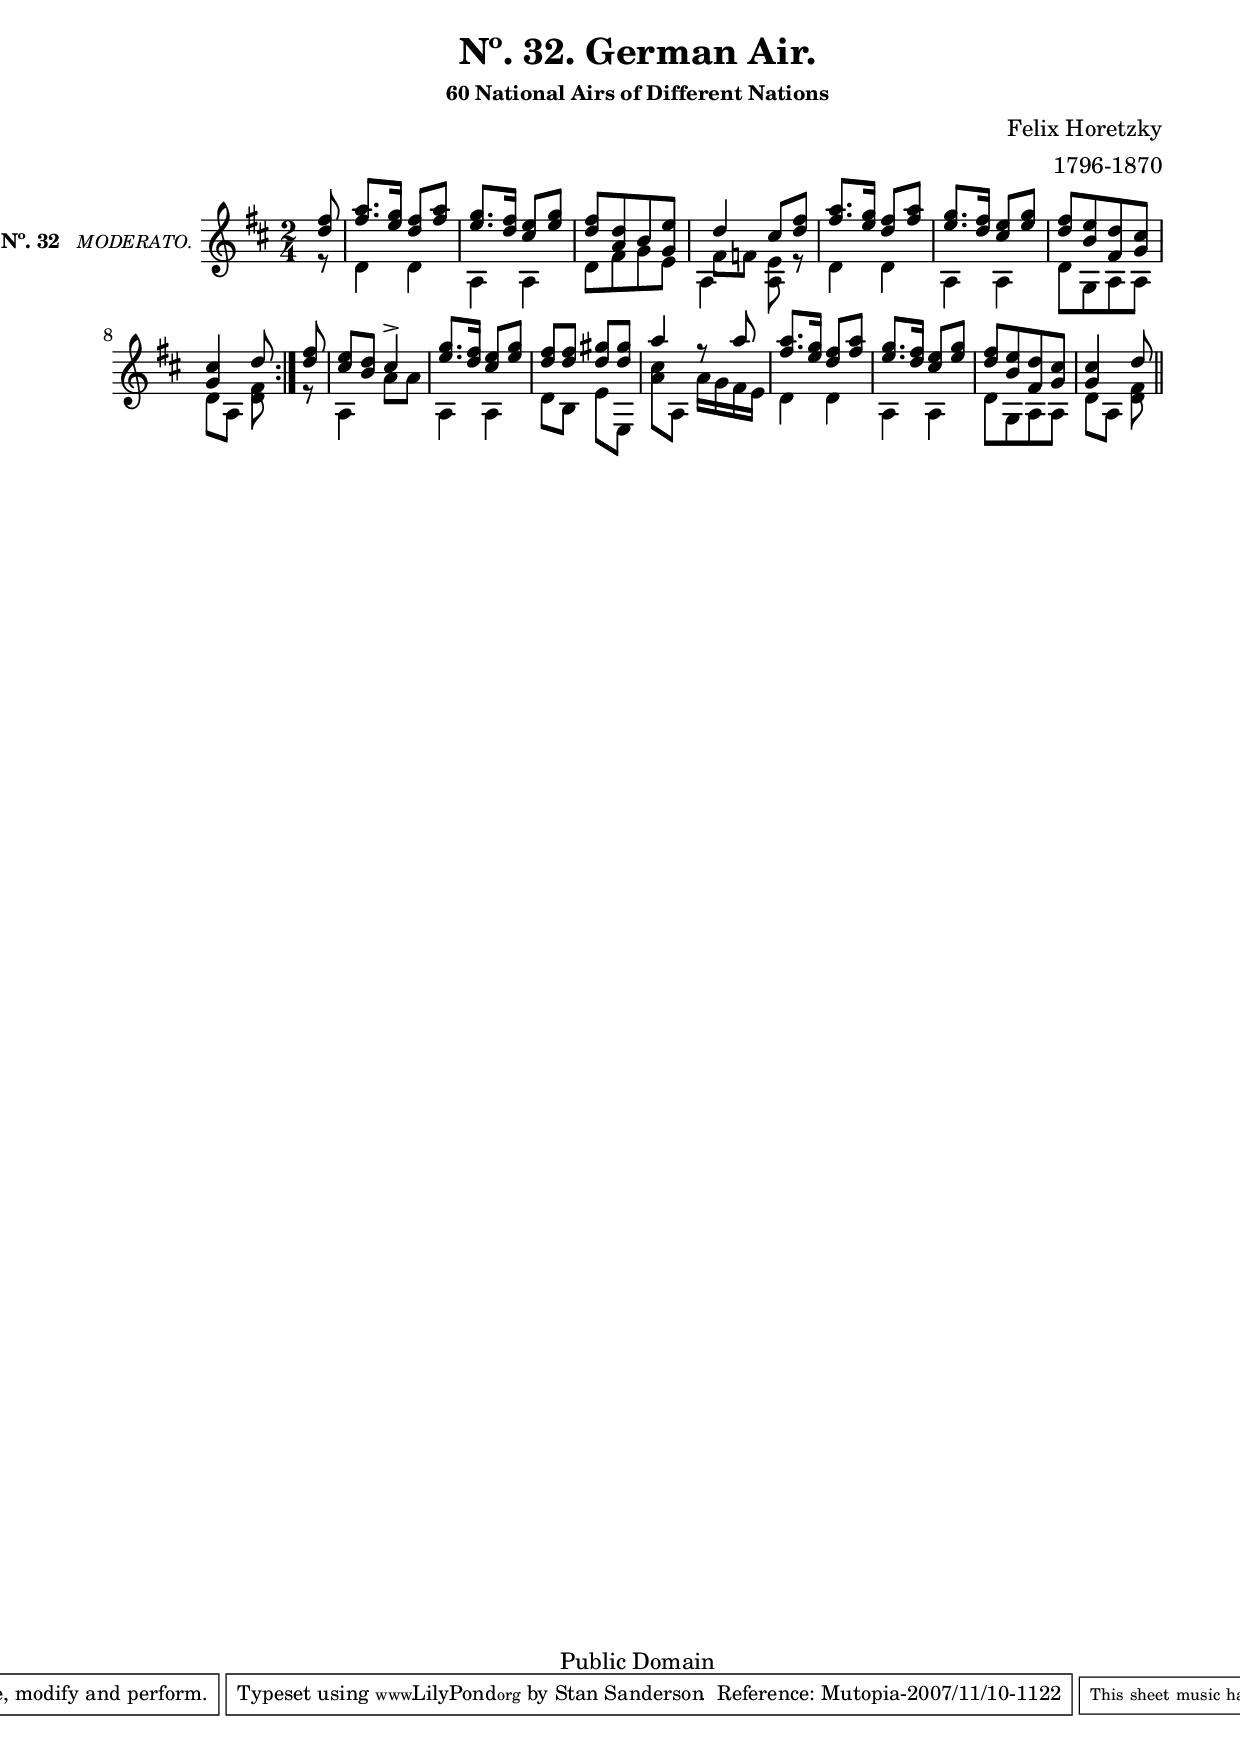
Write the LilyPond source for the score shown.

% Entered on Nov 8, 2007
\version "2.11.34"
%#(set-global-staff-size 17) 

\paper {
%	#(set-paper-size "a4")
%	#(set-paper-size "letter")
	left-margin = 0.75 \in
	line-width = 7.0 \in
	between-system-padding = #2.0
	between-system-space = #2.0
	ragged-last-bottom = ##t 
	ragged-bottom = ##f
}

\header {
	title = "Nº. 32. German Air."
	subtitle = ""
	subsubtitle = "60 National Airs of Different Nations"
	composer = \markup{\column \right-align 
	{\line {Felix Horetzky} 1796-1870}}
	meter = ""
% MUTOPIA
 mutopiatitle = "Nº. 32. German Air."
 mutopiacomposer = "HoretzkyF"
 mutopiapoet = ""
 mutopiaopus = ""
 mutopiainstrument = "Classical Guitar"
 date = "unk"
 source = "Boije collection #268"
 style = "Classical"
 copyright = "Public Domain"
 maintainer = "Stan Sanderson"
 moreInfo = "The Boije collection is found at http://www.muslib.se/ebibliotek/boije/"
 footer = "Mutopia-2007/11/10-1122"
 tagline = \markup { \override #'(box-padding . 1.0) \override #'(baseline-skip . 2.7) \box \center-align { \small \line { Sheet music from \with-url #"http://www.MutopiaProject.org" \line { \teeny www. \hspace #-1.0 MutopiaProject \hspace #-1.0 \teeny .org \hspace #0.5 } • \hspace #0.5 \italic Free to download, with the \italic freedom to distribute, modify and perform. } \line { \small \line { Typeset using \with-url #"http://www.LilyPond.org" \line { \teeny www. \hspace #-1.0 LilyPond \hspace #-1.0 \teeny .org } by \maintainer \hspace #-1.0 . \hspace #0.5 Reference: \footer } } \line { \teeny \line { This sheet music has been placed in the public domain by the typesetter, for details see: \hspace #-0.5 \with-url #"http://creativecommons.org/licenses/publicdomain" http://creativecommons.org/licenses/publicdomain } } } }
}

%%%%%%%%%%%%%%%%%%%%%%%%%%%%%%%%%%%%
%%
%% Source & comments
%%	
%%  	Felix Horetzky was born in Horyszów Ruski, Poland, January 1, 1796.
%%	Little is known about he came to the guitar. He traveled to Vienna
%%	to study under master guitarrist, Mauro Giuliani. He traveled
%%  	extensively in Europe as a concert performer and teacher. He wrote
%%  	between 100 and 150 pieces for the guitar. He died in Edinburgh
%%  	on October 6, 1870.
%%
%%	This piece is from #268, "60 National Airs of Different Nations",
%%	in the Boije collection and is in the public domain.
%%	
%%	<http://www.muslib.se/ebibliotek/boije/>
%%	Publisher: Chappell (London), no date given.
%%
%%	Carl Boije (1849-1923) was an amateur guitarist whose vast collection
%%	was donated to the State Library of Sweden after his death.
%%
%%	The dynamic markings for the most part follow the original score; obvious
%%	notation errors have been corrected.
%%
%%%%%%%%%%%%%%%%%%%%%%%%%%%%%%%%%%%%

\include "english.ly"

%%%% shortcuts

dol = \markup { \smaller\italic "dolce."}
cres = \markup{\smaller\italic"cresc:"}
cress = \markup{\tiny\smaller\italic"cresc:"}
espr = \markup{\smaller\italic"espres:"}
rit = \markup{\smaller\italic"ritart:"}
atem = \markup{\smaller\italic"a tempo:"}
smz = \markup{\smaller\italic"smorz:"} % smorzando
showTup = { \override TupletNumber #'transparent = ##f
		\override TupletBracket #'transparent = ##f }
hideTup = { \override TupletNumber #'transparent = ##t
		\override TupletBracket #'transparent = ##t }
seg = \markup {\smaller \smaller \musicglyph #"scripts.segno"}
cod = \markup {\smaller \vcenter "to" \hspace #0.7 \smaller \vcenter \musicglyph #"scripts.coda"}
toseg = \markup { \bold \vcenter "to" \hspace #0.7 \vcenter \smaller \musicglyph #"scripts.segno" }
fin = \markup {\smaller \smaller \bold \italic "Fine."}		
I = \once \override NoteColumn #'ignore-collision = ##t
sdu = \once \override Stem #'direction = #UP
sdd = \once \override Stem #'direction = #DOWN

%% End shortcuts


%%%%%%%%%%
%% Reminders
%
%    \once \override DynamicText #'extra-offset = #'(-3.75 . 5.5)
%    \once \override TextScript #'extra-offset = #'( 0.8 . -2.3 )
%    \once \override Stem #'length-fraction = #0.8
%    \once \override Beam #'positions = #'(-2.2 . -3.0)
%
%%%%%%%%%%

upper = \relative c''{
	\set Staff.instrumentName=\markup{ \center-align 
	{\smaller\bold "Nº. 32  " \smaller\smaller\italic "MODERATO. " 
	}}
	\repeat volta 2 {
		\partial 8*1 <fs d>8 |
		<a fs>8. <g e>16 <fs d>8 <a fs> |
		<g e>8. <fs d>16 <e cs>8 <g e> |
		<fs d>[ <d a> b <e g,>] |
		<<{d4}\\{\override Beam #'positions = #'(-3.2 . -3.3)fs,8 f}>>
			cs' <fs d> |
%% segno
		<a fs>8. <g e>16 <fs d>8 <a fs> |
		<g e>8. <fs d>16 <e cs>8 <g e> |
		<fs d>[ <e b> <d fs,> <cs g>] |
		<cs g>4 d8
	}
	
	<fs d>8 |
	<e cs> <d b> cs4-> |
	<g' e>8. <fs d>16 <e cs>8 <g e> |
	<fs d> <fs d> <gs d> <gs d> |
	a4 r8 a |
	
	<a fs>8. <g e>16 <fs d>8 <a fs> |
	<g e>8. <fs d>16 <e cs>8 <g e> |
	<fs d>[ <e b> <d fs,> <cs g>] |
	<cs g>4 d8
}
 



lower = \relative c' { 
	\override Staff.NoteCollision 
	#'merge-differently-headed = ##t
	\set fingeringOrientations = #'(left)
	\repeat volta 2 {
		\partial 8*1 r8 |
		d4 d |
		a a |
		d8[ fs g e] |
		a,4 <e' a,>8 r |
%% segno
		d4 d |
		a a |
	d8[ g, a a] |
	d a <fs' d>
	}	
	r |
	a,4 a'8 a |
	a,4 a |
	d8 b e e, |
	<cs'' a> a, a'16 g fs e |
	
	d4 d |
	a a |
	d8[ g, a a] |
	d a <fs' d>
}

staffClassicalGuitar = \new Staff  {
		\time 2/4
		\key d \major
		\set Staff.connectArpeggios = ##t
		\set Staff.midiInstrument="acoustic guitar (nylon)"
		<<
			\new Voice = A { \voiceOne  \upper }
			\new Voice = C { \voiceFour  \lower }
		>>
		\bar "||"   %%  "|."
}

\score { 
		<<
			\staffClassicalGuitar
		>>
		}
		
\layout  {\context {
   \Staff
   \consists Span_arpeggio_engraver
 } }

\score {
%%	\unfoldRepeats
	\staffClassicalGuitar
	\midi {
		\context {
			\Score
			tempoWholesPerMinute = #(ly:make-moment 72 4)
		}
		\context {
			\Voice
			\remove "Dynamic_performer"
	    }
    }
}
